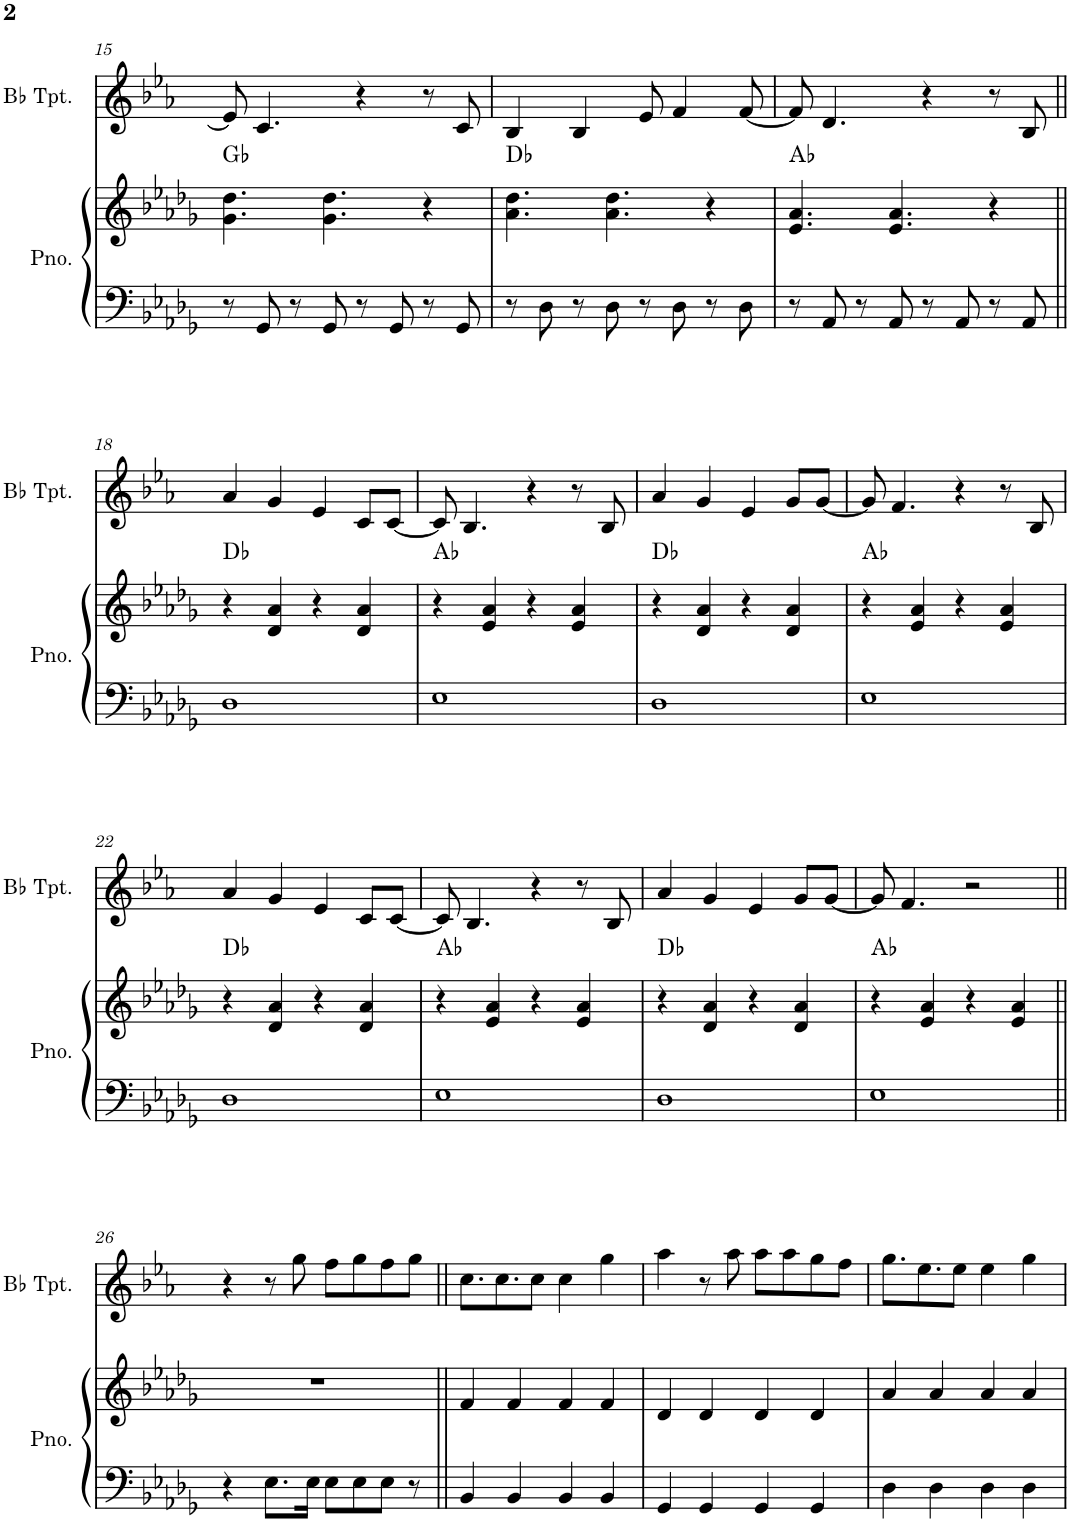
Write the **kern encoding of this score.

**kern	**kern	**harte	**kern
*part2	*part2	*part2	*part1
*staff3	*staff2	*	*staff1
*I"Piano	*	*	*I"Bb Trumpet
*I'Pno.	*	*	*I'Bb Tpt.
!!LO:PB:g=z
*clefF4	*clefG2	*	*clefG2
*	*	*	*Trd1c2
*k[b-e-a-d-g-]	*k[b-e-a-d-g-]	*	*k[b-e-a-]
*M4/4	*M4/4	*	*M4/4
=15	=15	=15	=15
8r	4.g-\ 4.dd-\	Gb:maj	8e-/]
8GG-/	.	.	4.c/
8r	.	.	.
8GG-/	4.g-\ 4.dd-\	.	.
8r	.	.	4r
8GG-/	.	.	.
8r	4r	.	8r
8GG-/	.	.	8c/
=16	=16	=16	=16
8r	4.a-\ 4.dd-\	Db:maj	4B-/
8D-\	.	.	.
8r	.	.	4B-/
8D-\	4.a-\ 4.dd-\	.	.
8r	.	.	8e-/
8D-\	.	.	4f/
8r	4r	.	.
8D-\	.	.	[8f/
=17	=17	=17	=17
8r	4.e-/ 4.a-/	Ab:maj	8f/]
8AA-/	.	.	4.d/
8r	.	.	.
8AA-/	4.e-/ 4.a-/	.	.
8r	.	.	4r
8AA-/	.	.	.
8r	4r	.	8r
8AA-/	.	.	8B-/
!!LO:LB:g=z
=18||	=18||	=18||	=18||
1D-	4r	Db:maj	4a-/
.	4d-/ 4a-/	.	4g/
.	4r	.	4e-/
.	4d-/ 4a-/	.	8c/L
.	.	.	[8c/J
=19	=19	=19	=19
1E-	4r	Ab:maj	8c/]
.	.	.	4.B-/
.	4e-/ 4a-/	.	.
.	4r	.	4r
.	4e-/ 4a-/	.	8r
.	.	.	8B-/
=20	=20	=20	=20
1D-	4r	Db:maj	4a-/
.	4d-/ 4a-/	.	4g/
.	4r	.	4e-/
.	4d-/ 4a-/	.	8g/L
.	.	.	[8g/J
=21	=21	=21	=21
1E-	4r	Ab:maj	8g/]
.	.	.	4.f/
.	4e-/ 4a-/	.	.
.	4r	.	4r
.	4e-/ 4a-/	.	8r
.	.	.	8B-/
!!LO:LB:g=z
=22	=22	=22	=22
1D-	4r	Db:maj	4a-/
.	4d-/ 4a-/	.	4g/
.	4r	.	4e-/
.	4d-/ 4a-/	.	8c/L
.	.	.	[8c/J
=23	=23	=23	=23
1E-	4r	Ab:maj	8c/]
.	.	.	4.B-/
.	4e-/ 4a-/	.	.
.	4r	.	4r
.	4e-/ 4a-/	.	8r
.	.	.	8B-/
=24	=24	=24	=24
1D-	4r	Db:maj	4a-/
.	4d-/ 4a-/	.	4g/
.	4r	.	4e-/
.	4d-/ 4a-/	.	8g/L
.	.	.	[8g/J
=25	=25	=25	=25
1E-	4r	Ab:maj	8g/]
.	.	.	4.f/
.	4e-/ 4a-/	.	.
.	4r	.	2r
.	4e-/ 4a-/	.	.
!!LO:LB:g=z
=26||	=26||	=26||	=26||
4r	1r	.	4r
8.E-\L	.	.	8r
.	.	.	8gg\
16E-\Jk	.	.	.
8E-\L	.	.	8ff\L
8E-\	.	.	8gg\
8E-\J	.	.	8ff\
8r	.	.	8gg\J
=27||	=27||	=27||	=27||
4BB-/	4f/	.	8.cc\L
.	.	.	8.cc\
4BB-/	4f/	.	.
.	.	.	8cc\J
4BB-/	4f/	.	4cc\
4BB-/	4f/	.	4gg\
=28	=28	=28	=28
4GG-/	4d-/	.	4aa-\
4GG-/	4d-/	.	8r
.	.	.	8aa-\
4GG-/	4d-/	.	8aa-\L
.	.	.	8aa-\
4GG-/	4d-/	.	8gg\
.	.	.	8ff\J
=29	=29	=29	=29
4D-\	4a-/	.	8.gg\L
.	.	.	8.ee-\
4D-\	4a-/	.	.
.	.	.	8ee-\J
4D-\	4a-/	.	4ee-\
4D-\	4a-/	.	4gg\
=	=	=	=
*-	*-	*-	*-
